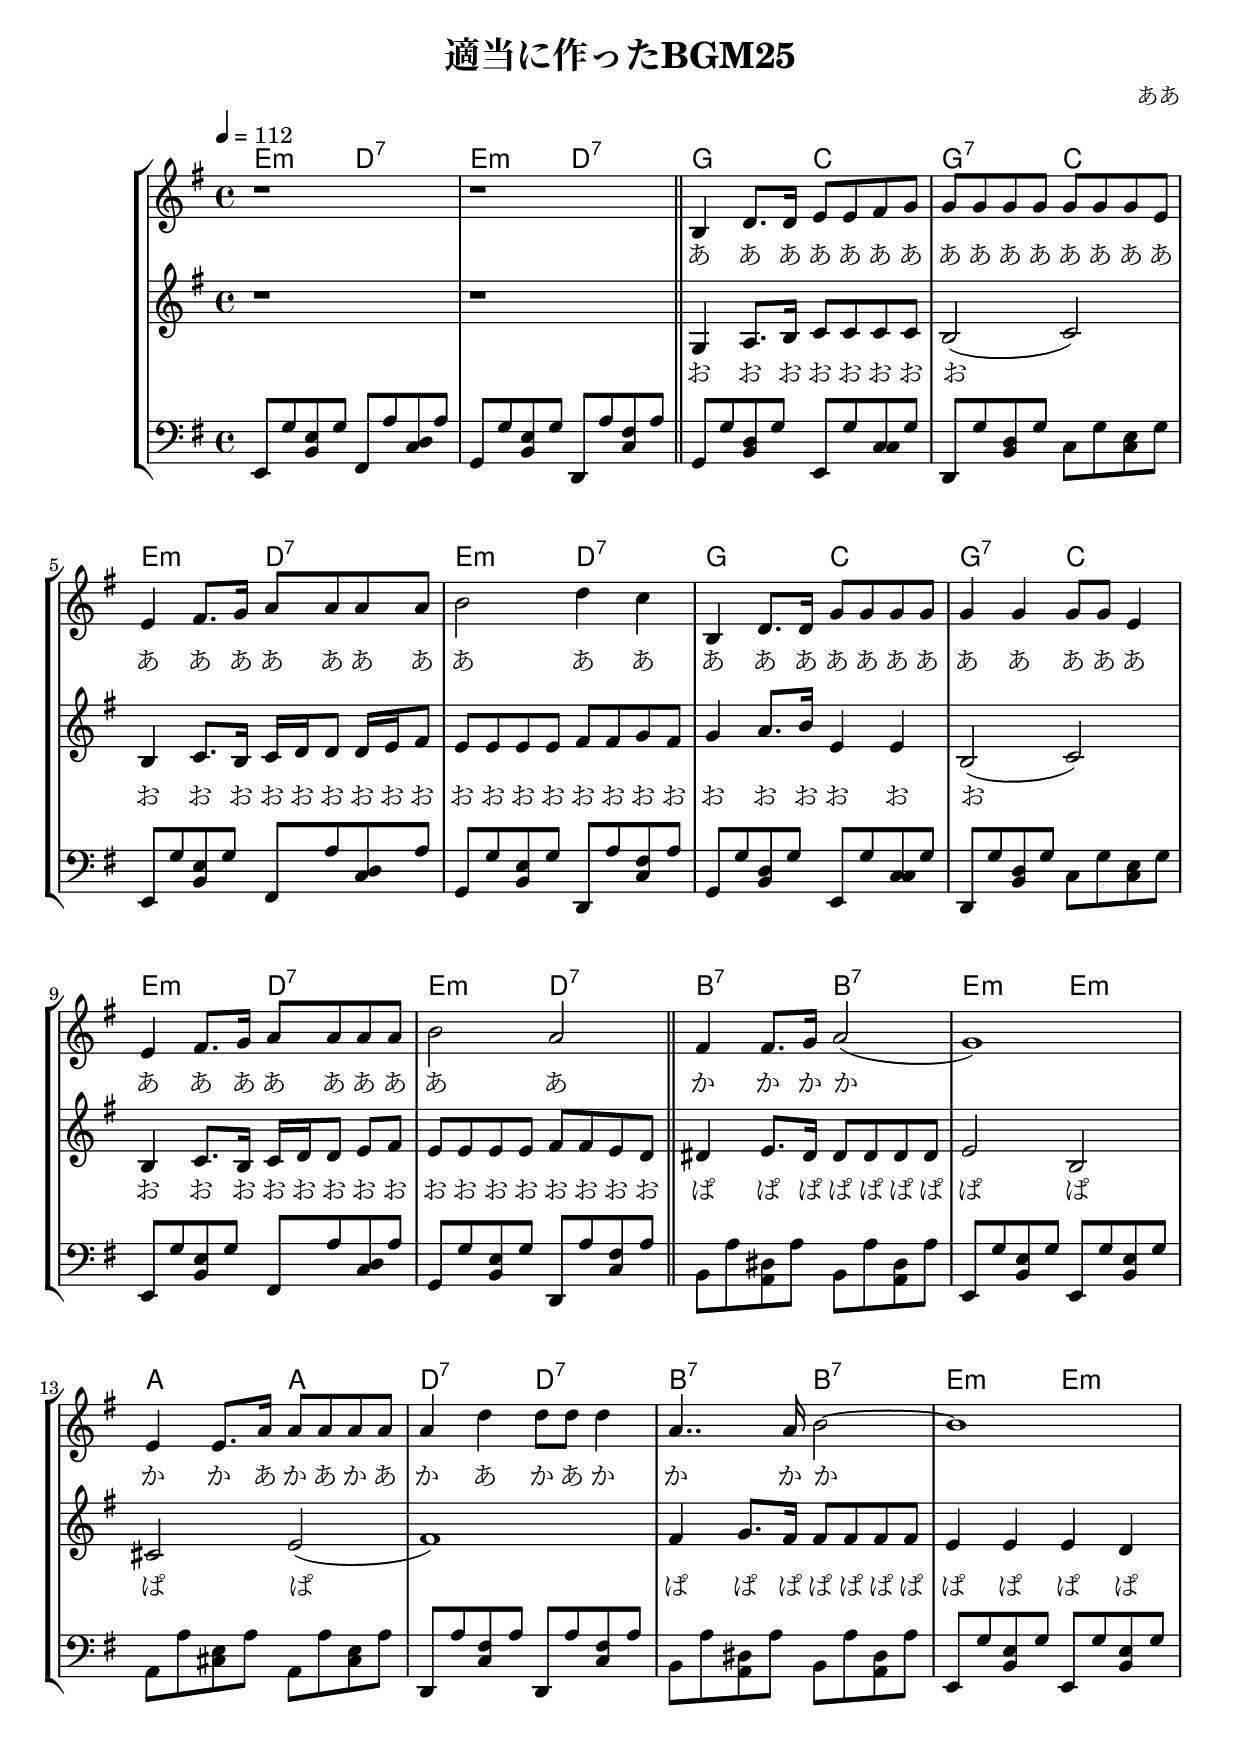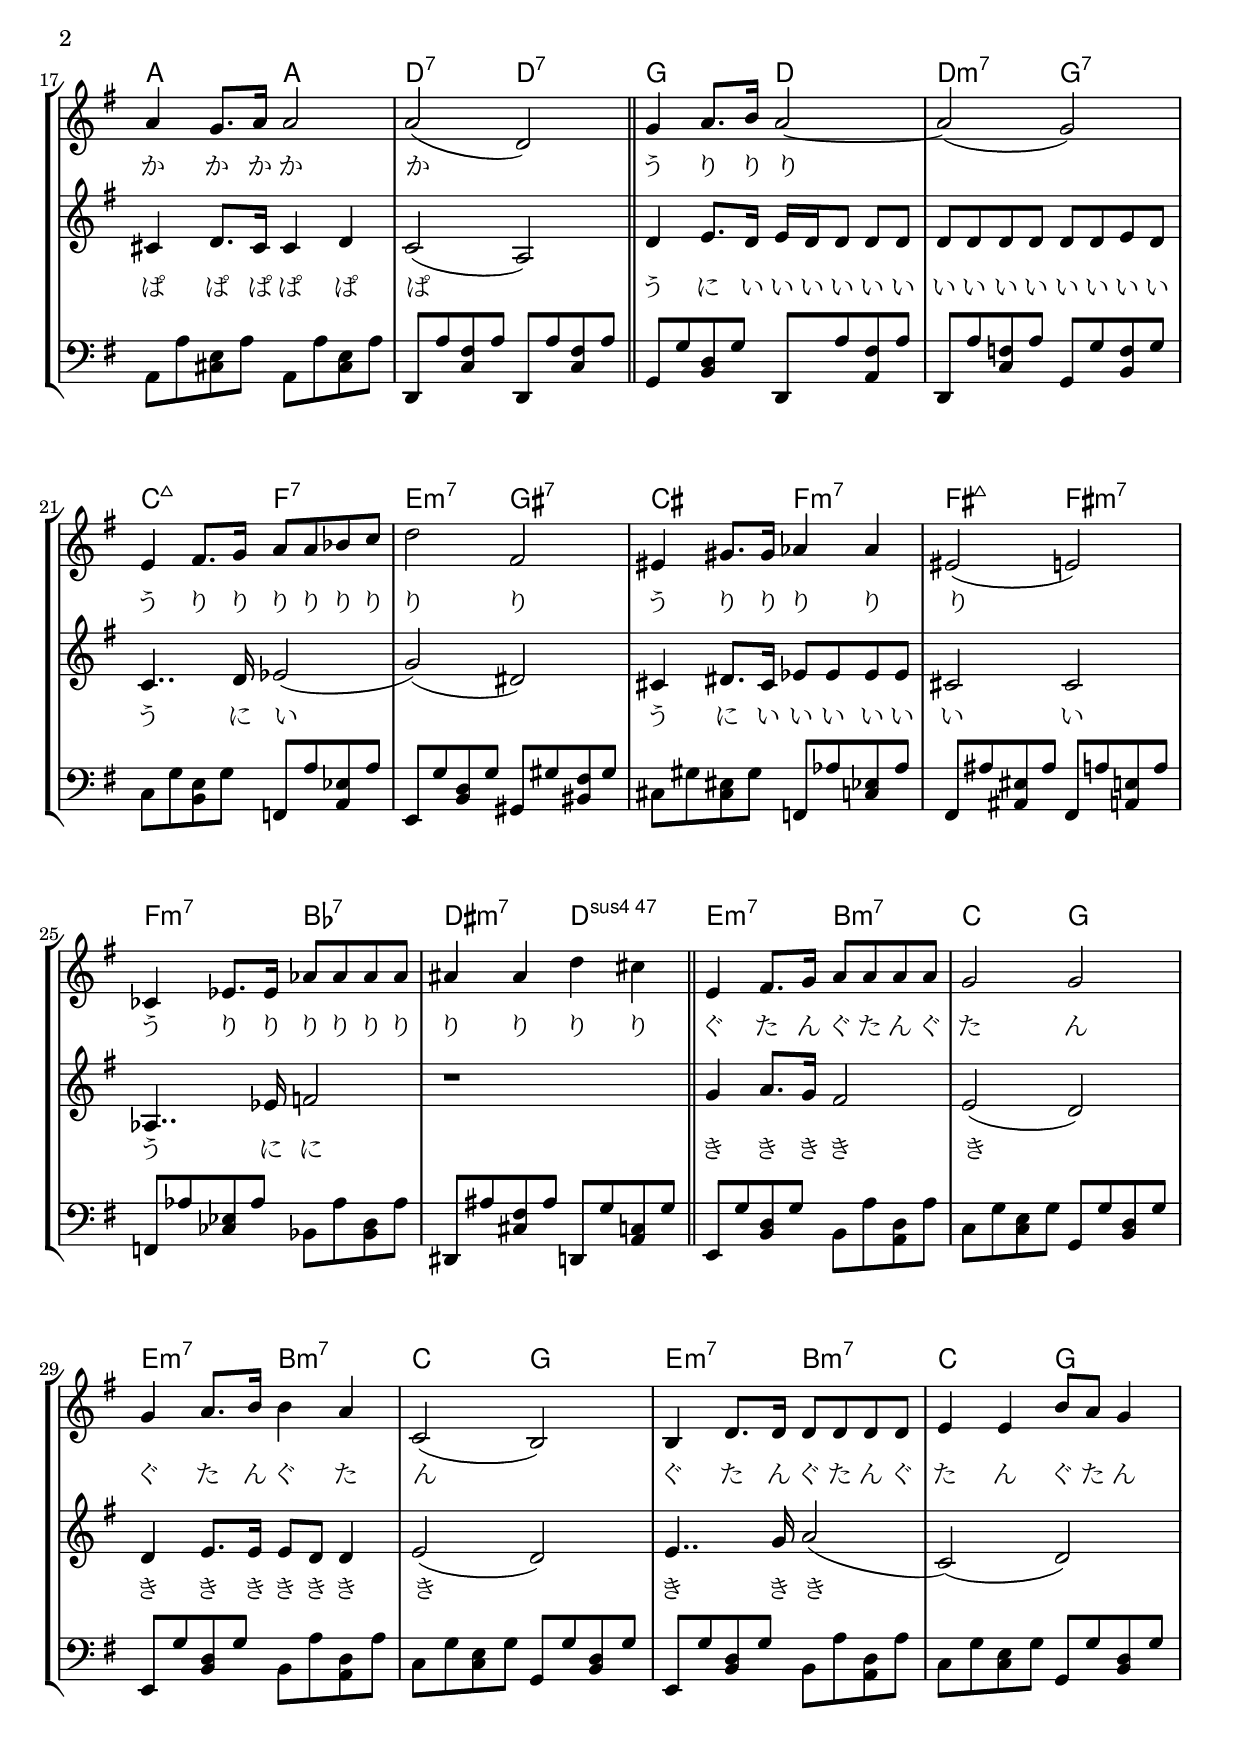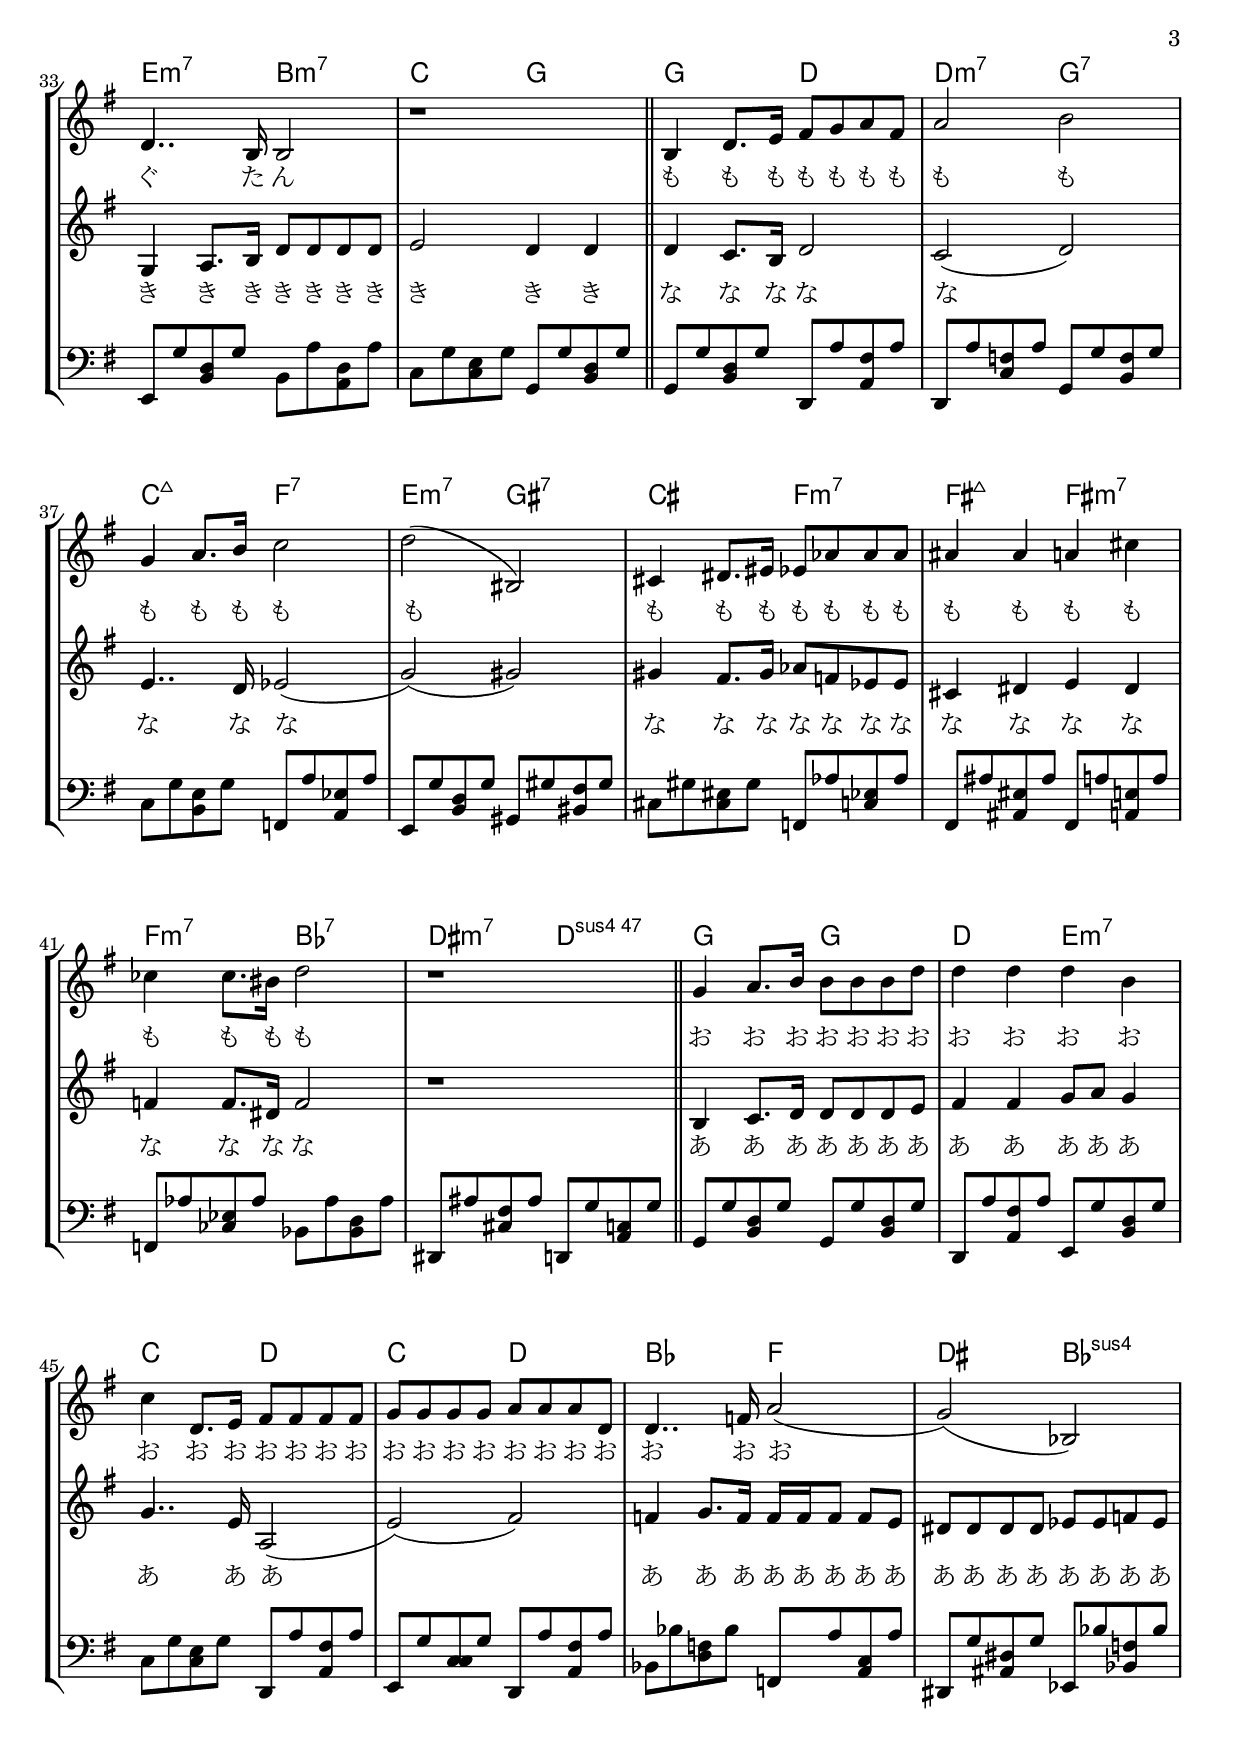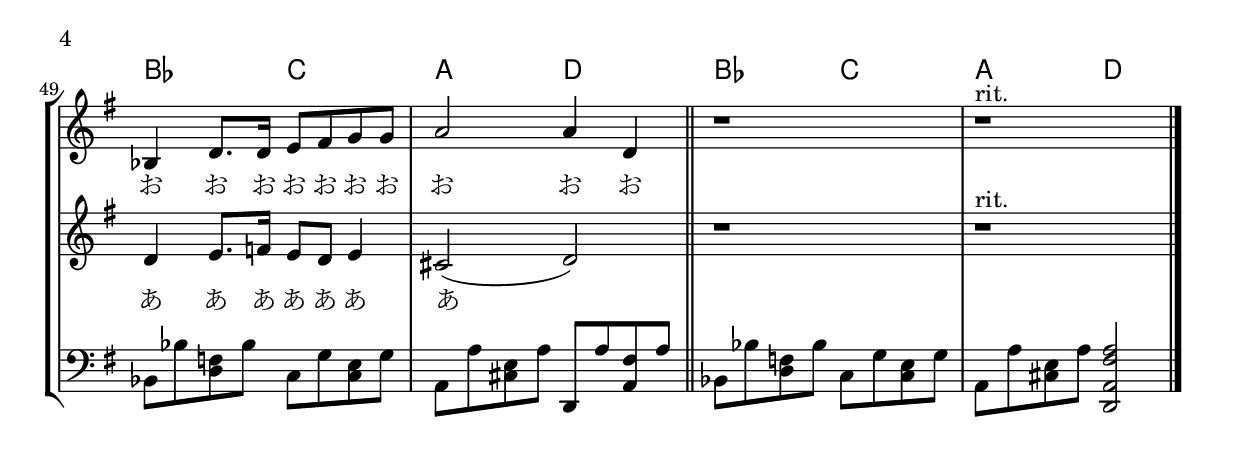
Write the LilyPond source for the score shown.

\version "2.12.1"

\header {
	title = \markup {適当に作ったBGM25}
	composer = \markup \center-column {ああ}
}

harmony = \chordmode {
	e2:m d:7 e:m d:7 

	g c g:7 c e:m d:7 e:m d:7 g c g:7 c e:m d:7 e:m d:7 

	b:7 b:7 e:m e:m a a d:7 d:7 b:7 b:7 e:m e:m a a d:7 d:7 

	g d d:min7 g:7 c:maj7 f:7 e:min7 gis:7 cis f:min7 fis:maj7 fis:min7 f:m7 bes:7 dis:min7 d:sus47 

	e:min7 b:min7 c g e:min7 b:min7 c g e:min7 b:min7 c g e:min7 b:min7 c g 

	g d d:min7 g:7 c:maj7 f:7 e:min7 gis:7 cis f:min7 fis:maj7 fis:min7 f:m7 bes:7 dis:min7 d:sus47 

	g g d e:min7 c d c d bes f dis bes:sus4 bes c a d 

	bes c a d 
}

melody = {
	\key g \major
	\tempo 4 = 112
	r1 | r1   
	\set Staff.midiInstrument = #"French horn"
	b4  d'8.  d'16  e'8  e'8  fis'8  g'8 
	g'8  g'8  g'8  g'8  g'8  g'8  g'8  e'8 
	e'4  fis'8.  g'16  a'8  a'8  a'8  a'8 
	b'2  d''4  c''4 
	b4  d'8.  d'16  g'8  g'8  g'8  g'8 
	g'4  g'4  g'8  g'8  e'4 
	e'4  fis'8.  g'16  a'8  a'8  a'8  a'8 
	b'2  a'2
	\set Staff.midiInstrument = #"French horn"
	fis'4  fis'8.  g'16  a'2 
	(g'1) 
	e'4  e'8.  a'16  a'8  a'8  a'8  a'8 
	a'4  d''4  d''8  d''8  d''4 
	a'4..  a'16  b'2~ 
	b'1 
	 a'4  g'8.  a'16  a'2 
	a'2  (d'2)
	\set Staff.midiInstrument = #"French horn"
	g'4  a'8.  b'16  a'2~ 
	a'2  (g'2) 
	e'4  fis'8.  g'16  a'8  a'8  bes'8  c''8 
	d''2  fis'2 
	eis'4  gis'8.  gis'16  as'4  as'4 
	eis'2  (e'2) 
	ces'4  es'8.  es'16  as'8  as'8  as'8  as'8 
	ais'4  ais'4  d''4  cis''4
	\set Staff.midiInstrument = #"French horn"
	e'4  fis'8.  g'16  a'8  a'8  a'8  a'8 
	g'2  g'2 
	g'4  a'8.  b'16  b'4  a'4 
	c'2  (b2) 
	b4  d'8.  d'16  d'8  d'8  d'8  d'8 
	e'4  e'4  b'8  a'8  g'4 
	d'4..  b16  b2
	r1 	\set Staff.midiInstrument = #"French horn"
	b4  d'8.  e'16  fis'8  g'8  a'8  fis'8 
	a'2  b'2 
	g'4  a'8.  b'16  c''2 
	d''2  (bis2) 
	cis'4  dis'8.  eis'16  es'8  as'8  as'8  as'8 
	ais'4  ais'4  a'4  cis''4 
	ces''4  ces''8.  bis'16  d''2
	r1 	\set Staff.midiInstrument = #"French horn"
	g'4  a'8.  b'16  b'8  b'8  b'8  d''8 
	d''4  d''4  d''4  b'4 
	c''4  d'8.  e'16  fis'8  fis'8  fis'8  fis'8 
	g'8  g'8  g'8  g'8  a'8  a'8  a'8  d'8 
	d'4..  f'16  a'2 
	(g'2)  (bes2) 
	bes4  d'8.  d'16  e'8  fis'8  g'8  g'8 
	a'2  a'4  d'4
	r1 | r1^"rit." \bar "|."
}

words = \lyricmode {
	
	あ  あ  あ  あ  あ  あ  あ  あ  あ  あ  あ  あ  あ  あ  あ  あ  あ  あ  あ  あ  あ  あ  あ  あ  あ  あ  あ  あ  あ  あ  あ  あ  あ  あ  あ  あ  あ  あ  あ  あ  あ  あ  あ  あ  あ  あ  
	か  か  か  か  か  か  あ  か  あ  か  あ  か  あ  か  あ  か  か  か  か  か  か  か  か  か  
	う  り  り  り  う  り  り  り  り  り  り  り  り  う  り  り  り  り  り  う  り  り  り  り  り  り  り  り  り  り  
	ぐ  た  ん  ぐ  た  ん  ぐ  た  ん  ぐ  た  ん  ぐ  た  ん  ぐ  た  ん  ぐ  た  ん  ぐ  た  ん  ぐ  た  ん  ぐ  た  ん  
	も  も  も  も  も  も  も  も  も  も  も  も  も  も  も  も  も  も  も  も  も  も  も  も  も  も  も  も  も  
	お  お  お  お  お  お  お  お  お  お  お  お  お  お  お  お  お  お  お  お  お  お  お  お  お  お  お  お  お  お  お  お  お  お  お  お  お  お  お  
	
}

secondmelody = {
	\key g \major
	\tempo 4 = 112
	r1 | r1   
	\set Staff.midiInstrument = #"English Horn"
	g4  a8.  b16  c'8  c'8  c'8  c'8 
	b2  (c'2) 
	b4  c'8.  b16  c'16  d'16  d'8  d'16  e'16  fis'8 
	e'8  e'8  e'8  e'8  fis'8  fis'8  g'8  fis'8 
	g'4  a'8.  b'16  e'4  e'4 
	b2  (c'2) 
	b4  c'8.  b16  c'16  d'16  d'8  e'8  fis'8 
	e'8  e'8  e'8  e'8  fis'8  fis'8  e'8  d'8
	\set Staff.midiInstrument = #"English Horn"
	dis'4  e'8.  dis'16  dis'8  dis'8  dis'8  dis'8 
	e'2  b2 
	cis'2  e'2 
	(fis'1) 
	fis'4  g'8.  fis'16  fis'8  fis'8  fis'8  fis'8 
	e'4  e'4  e'4  d'4 
	cis'4  d'8.  cis'16  cis'4  d'4 
	c'2  (a2)
	\set Staff.midiInstrument = #"English Horn"
	d'4  e'8.  d'16  e'16  d'16  d'8  d'8  d'8 
	d'8  d'8  d'8  d'8  d'8  d'8  e'8  d'8 
	c'4..  d'16  es'2 
	(g'2)  (dis'2) 
	cis'4  dis'8.  cis'16  es'8  es'8  es'8  es'8 
	cis'2  cis'2 
	as4..  es'16  f'2
	r1 	\set Staff.midiInstrument = #"English Horn"
	g'4  a'8.  g'16  fis'2 
	e'2  (d'2) 
	d'4  e'8.  e'16  e'8  d'8  d'4 
	e'2  (d'2) 
	e'4..  g'16  a'2 
	(c'2)  (d'2) 
	g4  a8.  b16  d'8  d'8  d'8  d'8 
	e'2  d'4  d'4
	\set Staff.midiInstrument = #"English Horn"
	d'4  c'8.  b16  d'2 
	c'2  (d'2) 
	e'4..  d'16  es'2 
	(g'2)  (gis'2) 
	gis'4  fis'8.  gis'16  as'8  f'8  es'8  es'8 
	cis'4  dis'4  e'4  dis'4 
	f'4  f'8.  dis'16  f'2
	r1 	\set Staff.midiInstrument = #"English Horn"
	b4  c'8.  d'16  d'8  d'8  d'8  e'8 
	fis'4  fis'4  g'8  a'8  g'4 
	g'4..  e'16  a2 
	(e'2)  (fis'2) 
	f'4  g'8.  f'16  f'16  f'16  f'8  f'8  e'8 
	dis'8  dis'8  dis'8  dis'8  es'8  es'8  f'8  es'8 
	d'4  e'8.  f'16  e'8  d'8  e'4 
	cis'2  (d'2)
	r1 | r1^"rit." \bar "|."
}

secondwords = \lyricmode {
	
	お  お  お  お  お  お  お  お  お  お  お  お  お  お  お  お  お  お  お  お  お  お  お  お  お  お  お  お  お  お  お  お  お  お  お  お  お  お  お  お  お  お  お  お  お  お  お  
	ぱ  ぱ  ぱ  ぱ  ぱ  ぱ  ぱ  ぱ  ぱ  ぱ  ぱ  ぱ  ぱ  ぱ  ぱ  ぱ  ぱ  ぱ  ぱ  ぱ  ぱ  ぱ  ぱ  ぱ  ぱ  ぱ  ぱ  ぱ  
	う  に  い  い  い  い  い  い  い  い  い  い  い  い  い  い  う  に  い  う  に  い  い  い  い  い  い  い  う  に  に  
	き  き  き  き  き  き  き  き  き  き  き  き  き  き  き  き  き  き  き  き  き  き  き  き  き  
	な  な  な  な  な  な  な  な  な  な  な  な  な  な  な  な  な  な  な  な  な  な  な  
	あ  あ  あ  あ  あ  あ  あ  あ  あ  あ  あ  あ  あ  あ  あ  あ  あ  あ  あ  あ  あ  あ  あ  あ  あ  あ  あ  あ  あ  あ  あ  あ  あ  あ  あ  あ  あ  あ  
	
}

tempochange = {
	\tempo 4 = 112
	r1 | r1 \bar "||"
	\tempo 4 = 112
	r1 | r1 | r1 | r1 | r1 | r1 | r1 | r1 \bar "||"
	\tempo 4 = 112
	r1 | r1 | r1 | r1 | r1 | r1 | r1 | r1 \bar "||"
	\tempo 4 = 112
	r1 | r1 | r1 | r1 | r1 | r1 | r1 | r1 \bar "||"
	\tempo 4 = 112
	r1 | r1 | r1 | r1 | r1 | r1 | r1 | r1 \bar "||"
	\tempo 4 = 112
	r1 | r1 | r1 | r1 | r1 | r1 | r1 | r1 \bar "||"
	\tempo 4 = 112
	r1 | r1 | r1 | r1 | r1 | r1 | r1 | r1 \bar "||"
	\tempo 4 = 112
	r1 | \tempo 4 = 84 r2 \tempo 4 = 74 r2 \bar "|."
}

mainacc = {
	\clef bass
	\set Staff.midiInstrument = #"Electric Piano 1"
	\key g \major
	\tempo 4 = 112
	e,8 g <b, e> g
	fis,8 a <c d> a
	g,8 g <b, e> g
	d,8 a <c fis> a
	\bar "||"

	\set Staff.midiInstrument = #"Electric Piano 1"
	g,8 g <b, d> g
	e,8 g <c c> g
	d,8 g <b, d> g
	c8 g <c e> g
	e,8 g <b, e> g
	fis,8 a <c d> a
	g,8 g <b, e> g
	d,8 a <c fis> a
	g,8 g <b, d> g
	e,8 g <c c> g
	d,8 g <b, d> g
	c8 g <c e> g
	e,8 g <b, e> g
	fis,8 a <c d> a
	g,8 g <b, e> g
	d,8 a <c fis> a
	\bar "||"

	\set Staff.midiInstrument = #"Marimba"
	b,8 a <a, dis> a
	b,8 a <a, dis> a
	e,8 g <b, e> g
	e,8 g <b, e> g
	a,8 a <cis e> a
	a,8 a <cis e> a
	d,8 a <c fis> a
	d,8 a <c fis> a
	b,8 a <a, dis> a
	b,8 a <a, dis> a
	e,8 g <b, e> g
	e,8 g <b, e> g
	a,8 a <cis e> a
	a,8 a <cis e> a
	d,8 a <c fis> a
	d,8 a <c fis> a
	\bar "||"

	\set Staff.midiInstrument = #"Clav"
	g,8 g <b, d> g
	d,8 a <a, fis> a
	d,8 a <c f> a
	g,8 g <b, f> g
	c8 g <b, e> g
	f,8 a <a, es> a
	e,8 g <b, d> g
	gis,8 gis <bis, fis> gis
	cis8 gis <cis eis> gis
	f,8 as <c es> as
	fis,8 ais <ais, eis> ais
	fis,8 a <a, e> a
	f,8 as <ces es> as
	bes,8 as <bes, d> as
	dis,8 ais <cis fis> ais
	d,8 g <a, c> g
	\bar "||"

	\set Staff.midiInstrument = #"Electric Guitar (muted)"
	e,8 g <b, d> g
	b,8 a <a, d> a
	c8 g <c e> g
	g,8 g <b, d> g
	e,8 g <b, d> g
	b,8 a <a, d> a
	c8 g <c e> g
	g,8 g <b, d> g
	e,8 g <b, d> g
	b,8 a <a, d> a
	c8 g <c e> g
	g,8 g <b, d> g
	e,8 g <b, d> g
	b,8 a <a, d> a
	c8 g <c e> g
	g,8 g <b, d> g
	\bar "||"

	\set Staff.midiInstrument = #"Harpsichord"
	g,8 g <b, d> g
	d,8 a <a, fis> a
	d,8 a <c f> a
	g,8 g <b, f> g
	c8 g <b, e> g
	f,8 a <a, es> a
	e,8 g <b, d> g
	gis,8 gis <bis, fis> gis
	cis8 gis <cis eis> gis
	f,8 as <c es> as
	fis,8 ais <ais, eis> ais
	fis,8 a <a, e> a
	f,8 as <ces es> as
	bes,8 as <bes, d> as
	dis,8 ais <cis fis> ais
	d,8 g <a, c> g
	\bar "||"

	\set Staff.midiInstrument = #"Celesta"
	g,8 g <b, d> g
	g,8 g <b, d> g
	d,8 a <a, fis> a
	e,8 g <b, d> g
	c8 g <c e> g
	d,8 a <a, fis> a
	e,8 g <c c> g
	d,8 a <a, fis> a
	bes,8 bes <d f> bes
	f,8 a <a, c> a
	dis,8 g <ais, dis> g
	es,8 bes <bes, f> bes
	bes,8 bes <d f> bes
	c8 g <c e> g
	a,8 a <cis e> a
	d,8 a <a, fis> a
	\bar "||"

	\set Staff.midiInstrument = #"Harpsichord"
	bes,8 bes <d f> bes
	c8 g <c e> g
	a,8 a <cis e> a
	<d, a, fis a>2
	\bar "|."
}

subacc = {
	\clef bass
	\set Staff.midiInstrument = #"Fiddle"
	\key g \major
	\tempo 4 = 112
	e,16 b, <e g> b, b, b, <e g> b,
	fis,16 c <d a> c c c <d a> c
	g,16 b, <e g> b, b, b, <e g> b,
	d,16 c <fis a> c c c <fis a> c
	\bar "||"

	\set Staff.midiInstrument = #"Fiddle"
	g,16 b, <d g> b, b, b, <d g> b,
	e,16 c <c g> c c c <c g> c
	d,16 b, <d g> b, b, b, <d g> b,
	c16 c <e g> c c c <e g> c
	e,16 b, <e g> b, b, b, <e g> b,
	fis,16 c <d a> c c c <d a> c
	g,16 b, <e g> b, b, b, <e g> b,
	d,16 c <fis a> c c c <fis a> c
	g,16 b, <d g> b, b, b, <d g> b,
	e,16 c <c g> c c c <c g> c
	d,16 b, <d g> b, b, b, <d g> b,
	c16 c <e g> c c c <e g> c
	e,16 b, <e g> b, b, b, <e g> b,
	fis,16 c <d a> c c c <d a> c
	g,16 b, <e g> b, b, b, <e g> b,
	d,16 c <fis a> c c c <fis a> c
	\bar "||"

	\set Staff.midiInstrument = #"FX 8 (sci-fi)"
	b,16 a, <dis a> a, a, a, <dis a> a,
	b,16 a, <dis a> a, a, a, <dis a> a,
	e,16 b, <e g> b, b, b, <e g> b,
	e,16 b, <e g> b, b, b, <e g> b,
	a,16 cis <e a> cis cis cis <e a> cis
	a,16 cis <e a> cis cis cis <e a> cis
	d,16 c <fis a> c c c <fis a> c
	d,16 c <fis a> c c c <fis a> c
	b,16 a, <dis a> a, a, a, <dis a> a,
	b,16 a, <dis a> a, a, a, <dis a> a,
	e,16 b, <e g> b, b, b, <e g> b,
	e,16 b, <e g> b, b, b, <e g> b,
	a,16 cis <e a> cis cis cis <e a> cis
	a,16 cis <e a> cis cis cis <e a> cis
	d,16 c <fis a> c c c <fis a> c
	d,16 c <fis a> c c c <fis a> c
	\bar "||"

	\set Staff.midiInstrument = #"Helicopter"
	g,16 b, <d g> b, b, b, <d g> b,
	d,16 a, <fis a> a, a, a, <fis a> a,
	d,16 c <f a> c c c <f a> c
	g,16 b, <f g> b, b, b, <f g> b,
	c16 b, <e g> b, b, b, <e g> b,
	f,16 a, <es a> a, a, a, <es a> a,
	e,16 b, <d g> b, b, b, <d g> b,
	gis,16 bis, <fis gis> bis, bis, bis, <fis gis> bis,
	cis16 cis <eis gis> cis cis cis <eis gis> cis
	f,16 c <es as> c c c <es as> c
	fis,16 ais, <eis ais> ais, ais, ais, <eis ais> ais,
	fis,16 a, <e a> a, a, a, <e a> a,
	f,16 ces <es as> ces ces ces <es as> ces
	bes,16 bes, <d as> bes, bes, bes, <d as> bes,
	dis,16 cis <fis ais> cis cis cis <fis ais> cis
	d,16 a, <c g> a, a, a, <c g> a,
	\bar "||"

	\set Staff.midiInstrument = #"Agogo"
	e,16 b, <d g> b, b, b, <d g> b,
	b,16 a, <d a> a, a, a, <d a> a,
	c16 c <e g> c c c <e g> c
	g,16 b, <d g> b, b, b, <d g> b,
	e,16 b, <d g> b, b, b, <d g> b,
	b,16 a, <d a> a, a, a, <d a> a,
	c16 c <e g> c c c <e g> c
	g,16 b, <d g> b, b, b, <d g> b,
	e,16 b, <d g> b, b, b, <d g> b,
	b,16 a, <d a> a, a, a, <d a> a,
	c16 c <e g> c c c <e g> c
	g,16 b, <d g> b, b, b, <d g> b,
	e,16 b, <d g> b, b, b, <d g> b,
	b,16 a, <d a> a, a, a, <d a> a,
	c16 c <e g> c c c <e g> c
	g,16 b, <d g> b, b, b, <d g> b,
	\bar "||"

	\set Staff.midiInstrument = #"Steel Drums"
	g,16 b, <d g> b, b, b, <d g> b,
	d,16 a, <fis a> a, a, a, <fis a> a,
	d,16 c <f a> c c c <f a> c
	g,16 b, <f g> b, b, b, <f g> b,
	c16 b, <e g> b, b, b, <e g> b,
	f,16 a, <es a> a, a, a, <es a> a,
	e,16 b, <d g> b, b, b, <d g> b,
	gis,16 bis, <fis gis> bis, bis, bis, <fis gis> bis,
	cis16 cis <eis gis> cis cis cis <eis gis> cis
	f,16 c <es as> c c c <es as> c
	fis,16 ais, <eis ais> ais, ais, ais, <eis ais> ais,
	fis,16 a, <e a> a, a, a, <e a> a,
	f,16 ces <es as> ces ces ces <es as> ces
	bes,16 bes, <d as> bes, bes, bes, <d as> bes,
	dis,16 cis <fis ais> cis cis cis <fis ais> cis
	d,16 a, <c g> a, a, a, <c g> a,
	\bar "||"

	\set Staff.midiInstrument = #"Taiko Drum"
	g,16 b, <d g> b, b, b, <d g> b,
	g,16 b, <d g> b, b, b, <d g> b,
	d,16 a, <fis a> a, a, a, <fis a> a,
	e,16 b, <d g> b, b, b, <d g> b,
	c16 c <e g> c c c <e g> c
	d,16 a, <fis a> a, a, a, <fis a> a,
	e,16 c <c g> c c c <c g> c
	d,16 a, <fis a> a, a, a, <fis a> a,
	bes,16 d <f bes> d d d <f bes> d
	f,16 a, <c a> a, a, a, <c a> a,
	dis,16 ais, <dis g> ais, ais, ais, <dis g> ais,
	es,16 bes, <f bes> bes, bes, bes, <f bes> bes,
	bes,16 d <f bes> d d d <f bes> d
	c16 c <e g> c c c <e g> c
	a,16 cis <e a> cis cis cis <e a> cis
	d,16 a, <fis a> a, a, a, <fis a> a,
	\bar "||"

	\set Staff.midiInstrument = #"Steel Drums"
	bes,16 d <f bes> d d d <f bes> d
	c16 c <e g> c c c <e g> c
	a,16 cis <e a> cis cis cis <e a> cis
	d,16 a, <fis a> a, <d, a, fis a>4
	\bar "|."
}

percA = {
	\drummode {
	r1  |r2 r8 hho4 hho8  \bar "||"
	r1  |r1  |r1  |r1  |r1  |r1  |r1  |r2 r8 hho4 hho8  \bar "||"
	r1  |r1  |r1  |r1  |r1  |r1  |r1  |r2 r8 hho4 hho8  \bar "||"
	r1  |r1  |r1  |r1  |r1  |r1  |r1  |r2 r8 hho4 hho8  \bar "||"
	r1  |r1  |r1  |r1  |r1  |r1  |r1  |r2 r8 hho4 hho8  \bar "||"
	r1  |r1  |r1  |r1  |r1  |r1  |r1  |r2 r8 hho4 hho8  \bar "||"
	r1  |r1  |r1  |r1  |r1  |r1  |r1  |r2 r8 hho4 hho8  \bar "||"
	r1  |r2 r8 hho4 hho8  \bar "|."
	}
}

percB = {
	\drummode {
	r4. hhp2 hhp8  |hhp4 hhp4 hhp4 hhp4  \bar "||"
	r4. hhp2 hhp8  |r4. hhp2 hhp8  |r4. hhp2 hhp8  |r4. hhp2 hhp8  |r4. hhp2 hhp8  |r4. hhp2 hhp8  |r4. hhp2 hhp8  |hhp4 hhp4 hhp4 hhp4  \bar "||"
	r4. hhp2 hhp8  |r4. hhp2 hhp8  |r4. hhp2 hhp8  |r4. hhp2 hhp8  |r4. hhp2 hhp8  |r4. hhp2 hhp8  |r4. hhp2 hhp8  |hhp4 hhp4 hhp4 hhp4  \bar "||"
	r4. hhp2 hhp8  |r4. hhp2 hhp8  |r4. hhp2 hhp8  |r4. hhp2 hhp8  |r4. hhp2 hhp8  |r4. hhp2 hhp8  |r4. hhp2 hhp8  |hhp4 hhp4 hhp4 hhp4  \bar "||"
	r4. hhp2 hhp8  |r4. hhp2 hhp8  |r4. hhp2 hhp8  |r4. hhp2 hhp8  |r4. hhp2 hhp8  |r4. hhp2 hhp8  |r4. hhp2 hhp8  |hhp4 hhp4 hhp4 hhp4  \bar "||"
	r4. hhp2 hhp8  |r4. hhp2 hhp8  |r4. hhp2 hhp8  |r4. hhp2 hhp8  |r4. hhp2 hhp8  |r4. hhp2 hhp8  |r4. hhp2 hhp8  |hhp4 hhp4 hhp4 hhp4  \bar "||"
	r4. hhp2 hhp8  |r4. hhp2 hhp8  |r4. hhp2 hhp8  |r4. hhp2 hhp8  |r4. hhp2 hhp8  |r4. hhp2 hhp8  |r4. hhp2 hhp8  |hhp4 hhp4 hhp4 hhp4  \bar "||"
	r4. hhp2 hhp8  |hhp4 hhp4 hhp4 hhp4  \bar "|."
	}
}

percC = {
	\drummode {
	hh4 hh4 hh4 hh4  |r4. hh2 r8  \bar "||"
	hh4 hh4 hh4 hh4  |hh4 hh4 hh4 hh4  |hh4 hh4 hh4 hh4  |hh4 hh4 hh4 hh4  |hh4 hh4 hh4 hh4  |hh4 hh4 hh4 hh4  |hh4 hh4 hh4 hh4  |r4. hh2 r8  \bar "||"
	hh4 hh4 hh4 hh4  |hh4 hh4 hh4 hh4  |hh4 hh4 hh4 hh4  |hh4 hh4 hh4 hh4  |hh4 hh4 hh4 hh4  |hh4 hh4 hh4 hh4  |hh4 hh4 hh4 hh4  |r4. hh2 r8  \bar "||"
	hh4 hh4 hh4 hh4  |hh4 hh4 hh4 hh4  |hh4 hh4 hh4 hh4  |hh4 hh4 hh4 hh4  |hh4 hh4 hh4 hh4  |hh4 hh4 hh4 hh4  |hh4 hh4 hh4 hh4  |r4. hh2 r8  \bar "||"
	hh4 hh4 hh4 hh4  |hh4 hh4 hh4 hh4  |hh4 hh4 hh4 hh4  |hh4 hh4 hh4 hh4  |hh4 hh4 hh4 hh4  |hh4 hh4 hh4 hh4  |hh4 hh4 hh4 hh4  |r4. hh2 r8  \bar "||"
	hh4 hh4 hh4 hh4  |hh4 hh4 hh4 hh4  |hh4 hh4 hh4 hh4  |hh4 hh4 hh4 hh4  |hh4 hh4 hh4 hh4  |hh4 hh4 hh4 hh4  |hh4 hh4 hh4 hh4  |r4. hh2 r8  \bar "||"
	hh4 hh4 hh4 hh4  |hh4 hh4 hh4 hh4  |hh4 hh4 hh4 hh4  |hh4 hh4 hh4 hh4  |hh4 hh4 hh4 hh4  |hh4 hh4 hh4 hh4  |hh4 hh4 hh4 hh4  |r4. hh2 r8  \bar "||"
	hh4 hh4 hh4 hh4  |r4. hh2 r8  \bar "|."
	}
}

percD = {
	\drummode {
	bd2. r8 bd8  |bd8. bd4. r16 bd4 bd8  \bar "||"
	bd2. r8 bd8  |bd8. bd8. bd2 bd8  |bd2. r8 bd8  |bd8. bd8. bd2 bd8  |bd2. r8 bd8  |bd8. bd8. bd2 bd8  |bd2. r8 bd8  |bd8. bd4. r16 bd4 bd8  \bar "||"
	bd2. r8 bd8  |bd8. bd8. bd2 bd8  |bd2. r8 bd8  |bd8. bd8. bd2 bd8  |bd2. r8 bd8  |bd8. bd8. bd2 bd8  |bd2. r8 bd8  |bd8. bd4. r16 bd4 bd8  \bar "||"
	bd2. r8 bd8  |bd8. bd8. bd2 bd8  |bd2. r8 bd8  |bd8. bd8. bd2 bd8  |bd2. r8 bd8  |bd8. bd8. bd2 bd8  |bd2. r8 bd8  |bd8. bd4. r16 bd4 bd8  \bar "||"
	bd2. r8 bd8  |bd8. bd8. bd2 bd8  |bd2. r8 bd8  |bd8. bd8. bd2 bd8  |bd2. r8 bd8  |bd8. bd8. bd2 bd8  |bd2. r8 bd8  |bd8. bd4. r16 bd4 bd8  \bar "||"
	bd2. r8 bd8  |bd8. bd8. bd2 bd8  |bd2. r8 bd8  |bd8. bd8. bd2 bd8  |bd2. r8 bd8  |bd8. bd8. bd2 bd8  |bd2. r8 bd8  |bd8. bd4. r16 bd4 bd8  \bar "||"
	bd2. r8 bd8  |bd8. bd8. bd2 bd8  |bd2. r8 bd8  |bd8. bd8. bd2 bd8  |bd2. r8 bd8  |bd8. bd8. bd2 bd8  |bd2. r8 bd8  |bd8. bd4. r16 bd4 bd8  \bar "||"
	bd2. r8 bd8  |bd8. bd4. r16 bd4 bd8  \bar "|."
	}
}

\score {
	<<
		\new StaffGroup <<
			\new ChordNames {\harmony}
			\new Voice = "melody" {\melody}
			\new Lyrics \lyricsto "melody" \words
			\new Voice = "secondmelody" {\secondmelody}
			\new Lyrics \lyricsto "secondmelody" \secondwords
			\new Staff = "mainacc" {\mainacc}
		>>
	>>
	\layout { }
}
